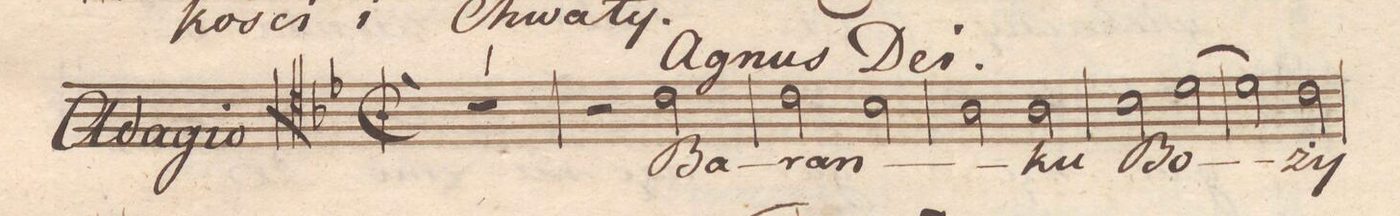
**kern	**text	**dynam
*I"Tenore.	*	*
*clefC4	*	*
*k[b-e-]	*	*
*met(c|)	*	*
*M2/2	*	*
*2\right	*	*
1r	.	.
=2	=2	=2
2r	.	.
*2\right	*	*
2c\	Ba-	.
=3	=3	=3
2c\	-ran-	.
2B-\	.	.
=4	=4	=4
2A\	.	.
2A\	-ku	.
=5	=5	=5
2B-\	Bo-	.
[2d\	.	.
=6	=6	=6
2d\]	.	.
2c\	-ży	.
=7	=7	=7
*-	*-	*-
